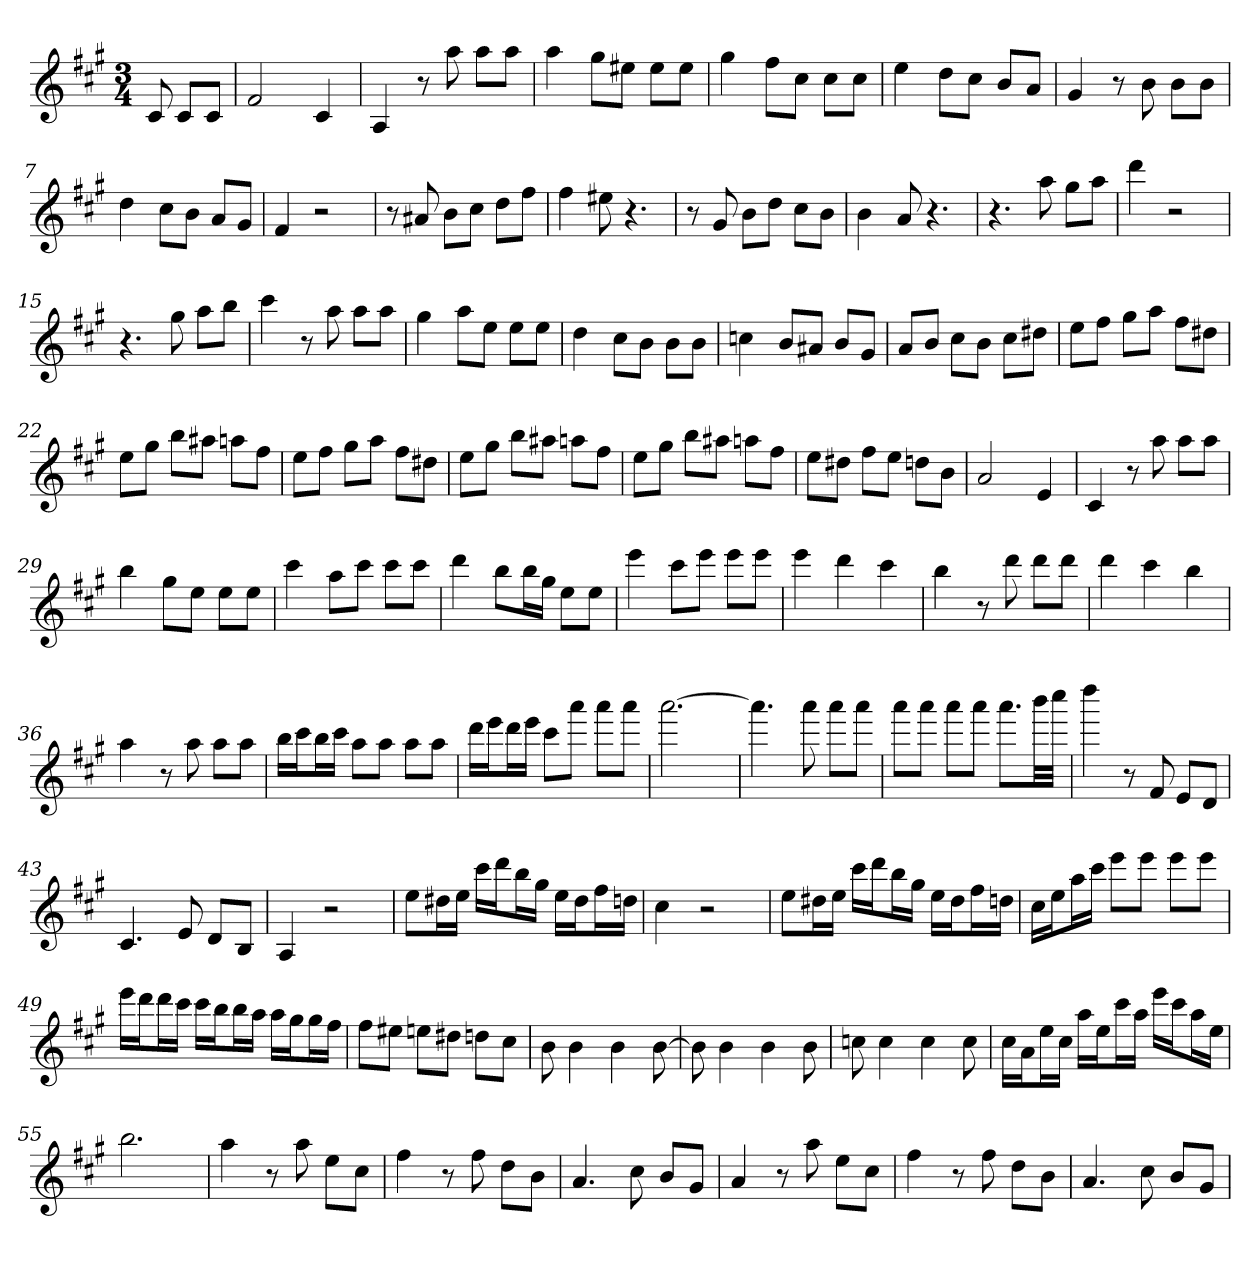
**kern
*part1
*staff1
*k[f#c#g#]
*f#:
*M3/4
=
8c#
8c#L
8c#J
=1
2f#
4c#
=2
4A
8r
8aa
8aaL
8aaJ
=3
4aa
8gg#L
8ee#XJ
8ee#L
8ee#J
=4
4gg#
8ff#L
8cc#J
8cc#L
8cc#J
=5
4ee
8ddL
8cc#J
8bL
8aJ
=6
4g#
8r
8b
8bL
8bJ
=7
4dd
8cc#L
8bJ
8aL
8g#J
=8
4f#
2r
=9
8r
8a#X
8bL
8cc#J
8ddL
8ff#J
=10
4ff#
8ee#X
4.r
=11
8r
8g#
8bL
8ddJ
8cc#L
8bJ
=12
4b
8a
4.r
=13
4.r
8aa
8gg#L
8aaJ
=14
4ddd
2r
=15
4.r
8gg#
8aaL
8bbJ
=16
4ccc#
8r
8aa
8aaL
8aaJ
=17
4gg#
8aaL
8eeJ
8eeL
8eeJ
=18
4dd
8cc#L
8bJ
8bL
8bJ
=19
4ccn
8bL
8a#XJ
8bL
8g#J
=20
8aL
8bJ
8cc#L
8bJ
8cc#L
8dd#XJ
=21
8eeL
8ff#J
8gg#L
8aaJ
8ff#L
8dd#XJ
=22
8eeL
8gg#J
8bbL
8aa#XJ
8aanL
8ff#J
=23
8eeL
8ff#J
8gg#L
8aaJ
8ff#L
8dd#XJ
=24
8eeL
8gg#J
8bbL
8aa#XJ
8aanL
8ff#J
=25
8eeL
8gg#J
8bbL
8aa#XJ
8aanL
8ff#J
=26
8eeL
8dd#XJ
8ff#L
8eeJ
8ddnL
8bJ
=27
2a
4e
=28
4c#
8r
8aa
8aaL
8aaJ
=29
4bb
8gg#L
8eeJ
8eeL
8eeJ
=30
4ccc#
8aaL
8ccc#J
8ccc#L
8ccc#J
=31
4ddd
8bbL
16bbL
16gg#JJ
8eeL
8eeJ
=32
4eee
8ccc#L
8eeeJ
8eeeL
8eeeJ
=33
4eee
4ddd
4ccc#
=34
4bb
8r
8ddd
8dddL
8dddJ
=35
4ddd
4ccc#
4bb
=36
4aa
8r
8aa
8aaL
8aaJ
=37
16bbLL
16ccc#J
16bbL
16ccc#JJ
8aaL
8aaJ
8aaL
8aaJ
=38
16dddLL
16eeeJ
16dddL
16eeeJJ
8ccc#L
8aaaJ
8aaaL
8aaaJ
=39
[2.aaa
=40
4.aaa]
8aaa
8aaaL
8aaaJ
=41
8aaaL
8aaaJ
8aaaL
8aaaJ
8.aaaL
32bbbLL
32cccc#JJJ
=42
4dddd
8r
8f#
8eL
8dJ
=43
4.c#
8e
8dL
8BJ
=44
4A
2r
=45
8eeL
16dd#XL
16eeJJ
16ccc#LL
16dddJ
16bbL
16gg#JJ
16eeLL
16dd#J
16ff#L
16ddnJJ
=46
4cc#
2r
=47
8eeL
16dd#XL
16eeJJ
16ccc#LL
16dddJ
16bbL
16gg#JJ
16eeLL
16dd#J
16ff#L
16ddnJJ
=48
16cc#LL
16eeJ
16aaL
16ccc#JJ
8eeeL
8eeeJ
8eeeL
8eeeJ
=49
16eeeLL
16dddJ
16dddL
16ccc#JJ
16ccc#LL
16bbJ
16bbL
16aaJJ
16aaLL
16gg#J
16gg#L
16ff#JJ
=50
8ff#L
8ee#XJ
8eenL
8dd#XJ
8ddnL
8cc#J
=51
8b
4b
4b
[8b
=52
8b]
4b
4b
8b
=53
8ccn
4cc
4cc
8cc
=54
16cc#LL
16aJ
16eeL
16cc#JJ
16aaLL
16eeJ
16ccc#L
16aaJJ
16eeeLL
16ccc#J
16aaL
16eeJJ
=55
2.bb
=56
4aa
8r
8aa
8eeL
8cc#J
=57
4ff#
8r
8ff#
8ddL
8bJ
=58
4.a
8cc#
8bL
8g#J
=59
4a
8r
8aa
8eeL
8cc#J
=60
4ff#
8r
8ff#
8ddL
8bJ
=61
4.a
8cc#
8bL
8g#J
=
*-
